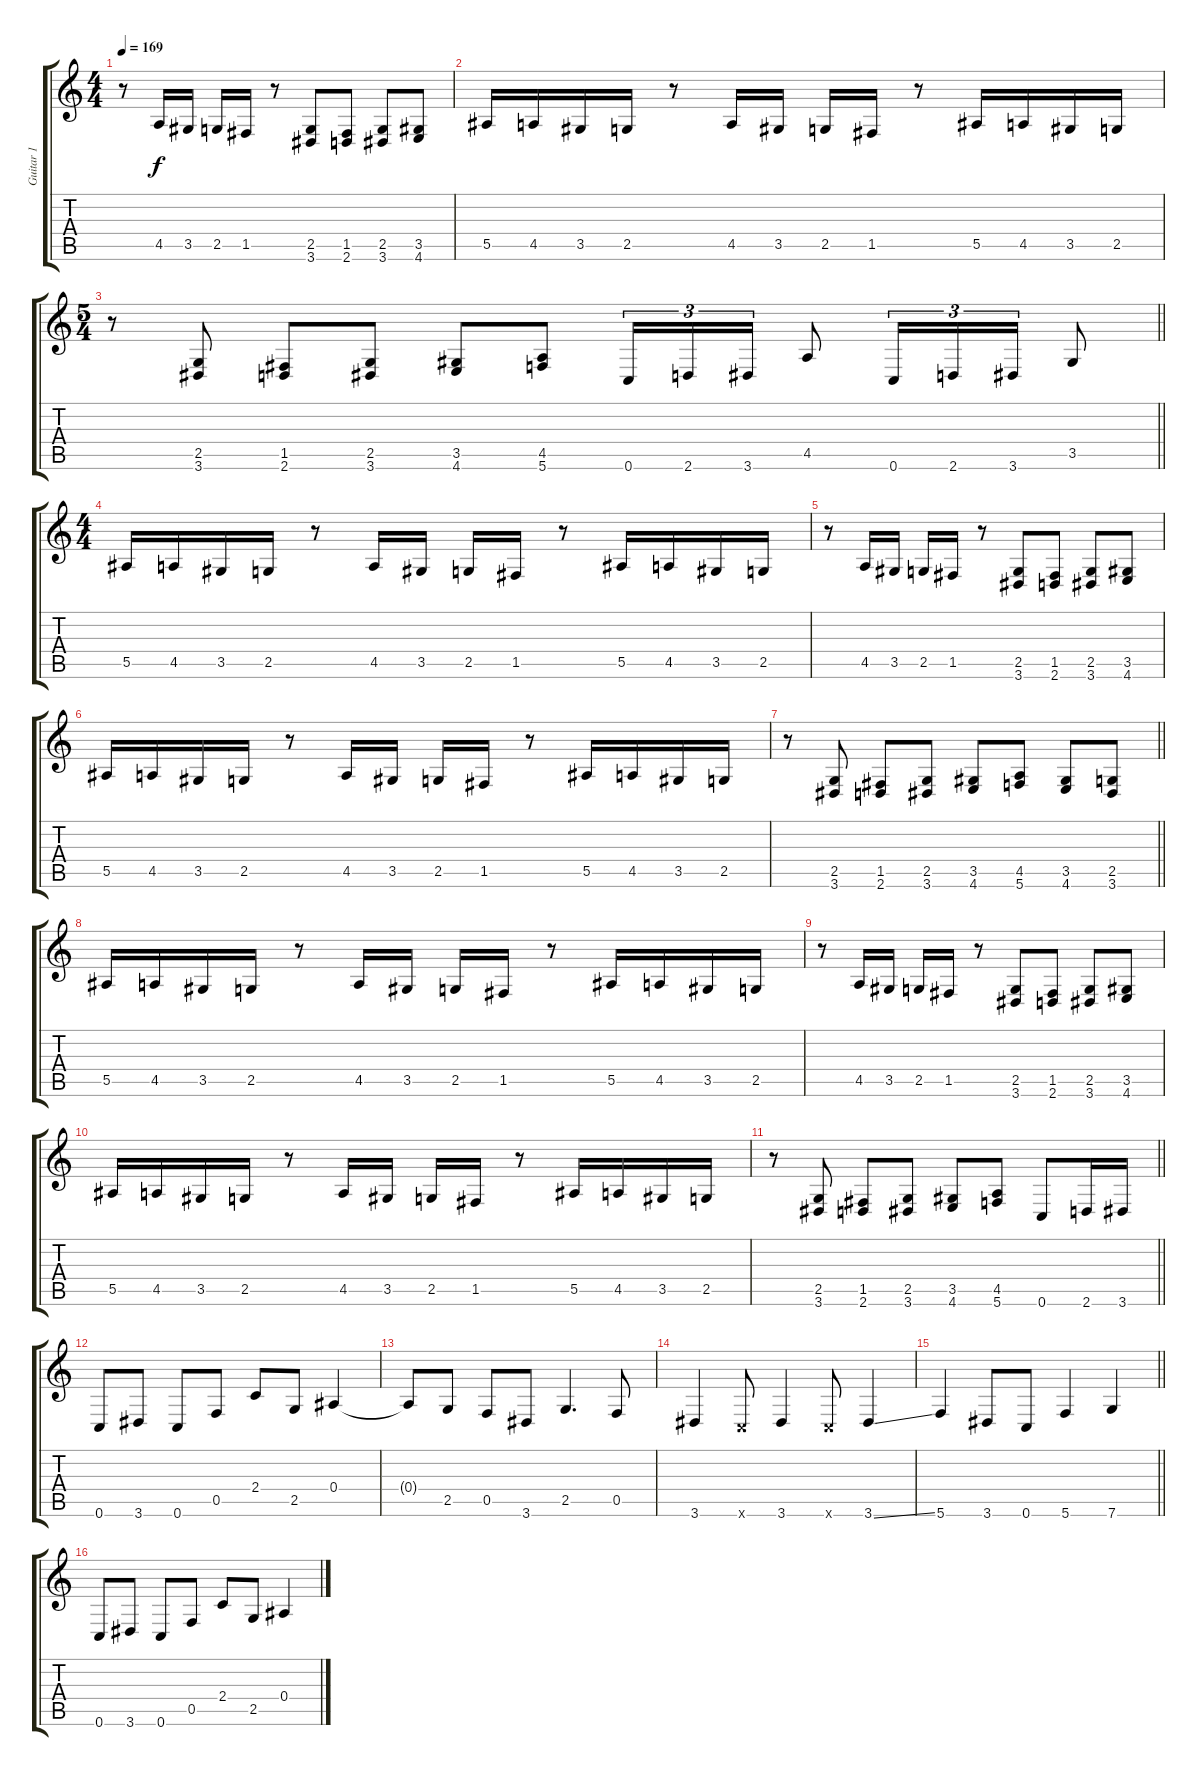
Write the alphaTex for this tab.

\track ("Guitar 1" "Guitar 1") {instrument distortionguitar}
\staff {score tabs}
\tuning (C4 G3 Eb3 Bb2 F2 C2) {hide}
\ts (4 4)
\tempo 169
\clef g2
\ks c
r.8{dy f} 4.5.16 3.5.16 2.5.16 1.5.16 r.8 (2.5 3.6).8 (1.5 2.6).8 (2.5 3.6).8 (3.5 4.6).8 |
5.5.16 4.5.16 3.5.16 2.5.16 r.8 4.5.16 3.5.16 2.5.16 1.5.16 r.8 5.5.16 4.5.16 3.5.16 2.5.16 |
\ts (5 4)
\barLineRight lightlight
r.8 (2.5 3.6).8 (1.5 2.6).8 (2.5 3.6).8 (3.5 4.6).8 (4.5 5.6).8 0.6.16{tu (3 2)} 2.6.16{tu (3 2)} 3.6.16{tu (3 2)} 4.5.8 0.6.16{tu (3 2)} 2.6.16{tu (3 2)} 3.6.16{tu (3 2)} 3.5.8 |
\ts (4 4)
5.5.16 4.5.16 3.5.16 2.5.16 r.8 4.5.16 3.5.16 2.5.16 1.5.16 r.8 5.5.16 4.5.16 3.5.16 2.5.16 |
r.8 4.5.16 3.5.16 2.5.16 1.5.16 r.8 (2.5 3.6).8 (1.5 2.6).8 (2.5 3.6).8 (3.5 4.6).8 |
5.5.16 4.5.16 3.5.16 2.5.16 r.8 4.5.16 3.5.16 2.5.16 1.5.16 r.8 5.5.16 4.5.16 3.5.16 2.5.16 |
\barLineRight lightlight
r.8 (2.5 3.6).8 (1.5 2.6).8 (2.5 3.6).8 (3.5 4.6).8 (4.5 5.6).8 (3.5 4.6).8 (2.5 3.6).8 |
5.5.16 4.5.16 3.5.16 2.5.16 r.8 4.5.16 3.5.16 2.5.16 1.5.16 r.8 5.5.16 4.5.16 3.5.16 2.5.16 |
r.8 4.5.16 3.5.16 2.5.16 1.5.16 r.8 (2.5 3.6).8 (1.5 2.6).8 (2.5 3.6).8 (3.5 4.6).8 |
5.5.16 4.5.16 3.5.16 2.5.16 r.8 4.5.16 3.5.16 2.5.16 1.5.16 r.8 5.5.16 4.5.16 3.5.16 2.5.16 |
\barLineRight lightlight
r.8 (2.5 3.6).8 (1.5 2.6).8 (2.5 3.6).8 (3.5 4.6).8 (4.5 5.6).8 0.6.8 2.6.16 3.6.16 |
\section ("" "")
0.6.8 3.6.8 0.6.8 0.5.8 2.4.8 2.5.8 0.4.4 |
0.4{t}.8 2.5.8 0.5.8 3.6.8 2.5.4{d} 0.5.8 |
3.6.4 0.6{x}.8 3.6.4 0.6{x}.8 3.6{ss}.4 |
\barLineRight lightlight
5.6.4 3.6.8 0.6.8 5.6.4 7.6.4 |
0.6.8 3.6.8 0.6.8 0.5.8 2.4.8 2.5.8 0.4.4
